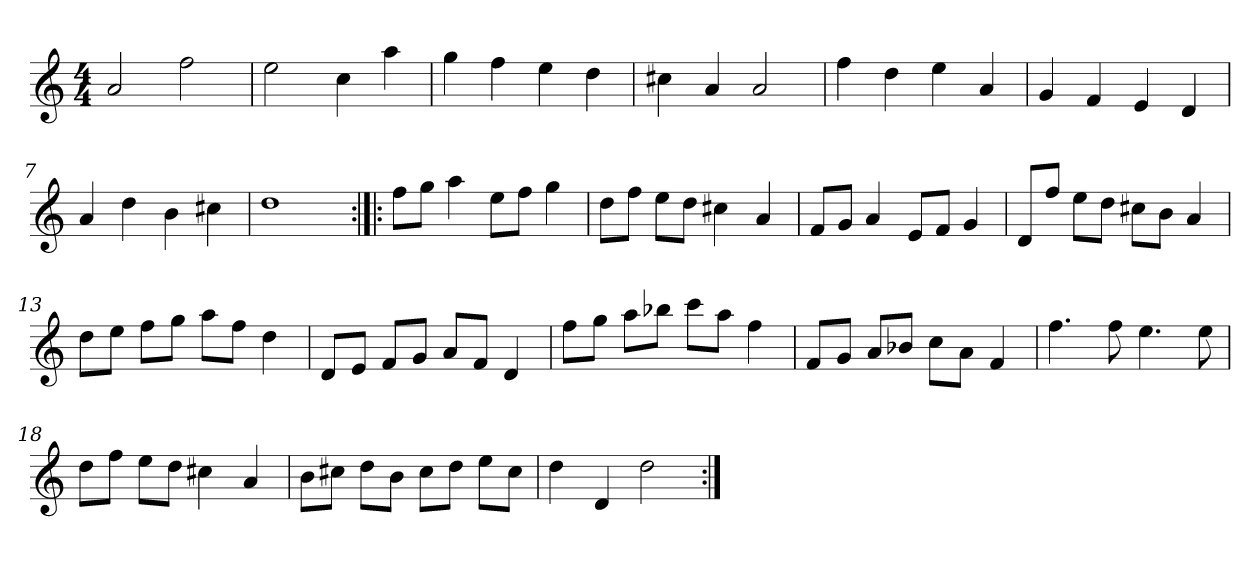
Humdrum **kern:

**kern
*part1
*staff1
*clefG2
*k[]
*D:dor
*M4/4
*MM120
=1
2a
2ff
=2
2ee
4cc
4aa
=3
4gg
4ff
4ee
4dd
=4
4cc#X
4a
2a
=5
4ff
4dd
4ee
4a
=6
4g
4f
4e
4d
=7
4a
4dd
4b
4cc#X
=8
1dd
=9:|!|:
8ff\L
8gg\J
4aa
8ee\L
8ff\J
4gg
=10
8dd\L
8ff\J
8ee\L
8dd\J
4cc#X
4a
=11
8f/L
8g/J
4a
8e/L
8f/J
4g
=12
8d/L
8ff/J
8ee\L
8dd\J
8cc#X\L
8b\J
4a
=13
8dd\L
8ee\J
8ff\L
8gg\J
8aa\L
8ff\J
4dd
=14
8d/L
8e/J
8f/L
8g/J
8a/L
8f/J
4d
=15
8ff\L
8gg\J
8aa\L
8bb-X\J
8ccc\L
8aa\J
4ff
=16
8f/L
8g/J
8a/L
8b-X/J
8cc\L
8a\J
4f
=17
4.ff
8ff
4.ee
8ee
=18
8dd\L
8ff\J
8ee\L
8dd\J
4cc#X
4a
=19
8b\L
8cc#X\J
8dd\L
8b\J
8cc#\L
8dd\J
8ee\L
8cc#\J
=20
4dd
4d
2dd
=:|!
*-
